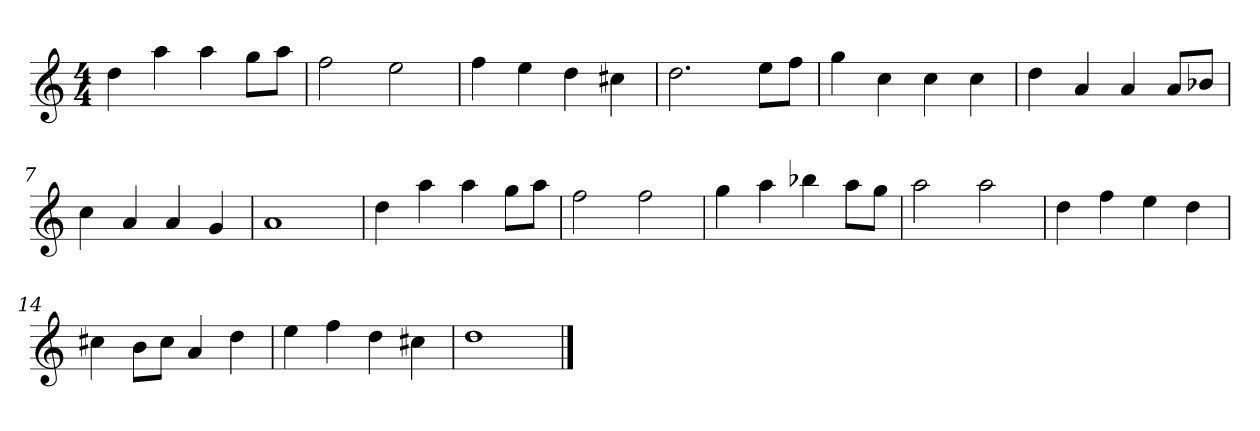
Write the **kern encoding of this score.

**kern
*part1
*staff1
*k[]
*M4/4
*MM120
=1
4dd
4aa
4aa
8ggL
8aaJ
=2
2ff
2ee
=3
4ff
4ee
4dd
4cc#X
=4
2.dd
8eeL
8ffJ
=5
4gg
4cc
4cc
4cc
=6
4dd
4a
4a
8aL
8b-XJ
=7
4cc
4a
4a
4g
=8
1a
=9
4dd
4aa
4aa
8ggL
8aaJ
=10
2ff
2ff
=11
4gg
4aa
4bb-X
8aaL
8ggJ
=12
2aa
2aa
=13
4dd
4ff
4ee
4dd
=14
4cc#X
8bL
8cc#J
4a
4dd
=15
4ee
4ff
4dd
4cc#X
=16
1dd
==
*-
